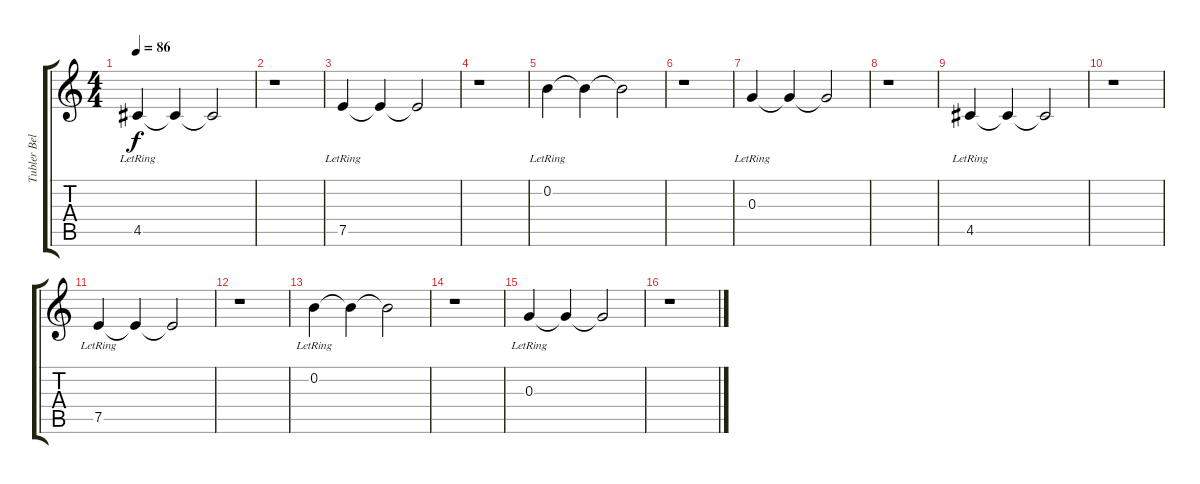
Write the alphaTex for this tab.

\track ("Tubler Bells" "Tubler Bel") {instrument tubularbells}
\staff {score tabs}
\tuning (E5 B4 G4 D4 A3 E3) {hide}
\ts (4 4)
\tempo 86
\clef g2
\ks c
4.5{lr}.4{dy f} 4.5{t}.4 4.5{t}.2 |
r.1 |
7.5{lr}.4 7.5{t}.4 7.5{t}.2 |
r.1 |
0.2{lr}.4 0.2{t}.4 0.2{t}.2 |
r.1 |
0.3{lr}.4 0.3{t}.4 0.3{t}.2 |
r.1 |
4.5{lr}.4 4.5{t}.4 4.5{t}.2 |
r.1 |
7.5{lr}.4 7.5{t}.4 7.5{t}.2 |
r.1 |
0.2{lr}.4 0.2{t}.4 0.2{t}.2 |
r.1 |
0.3{lr}.4 0.3{t}.4 0.3{t}.2 |
r.1
